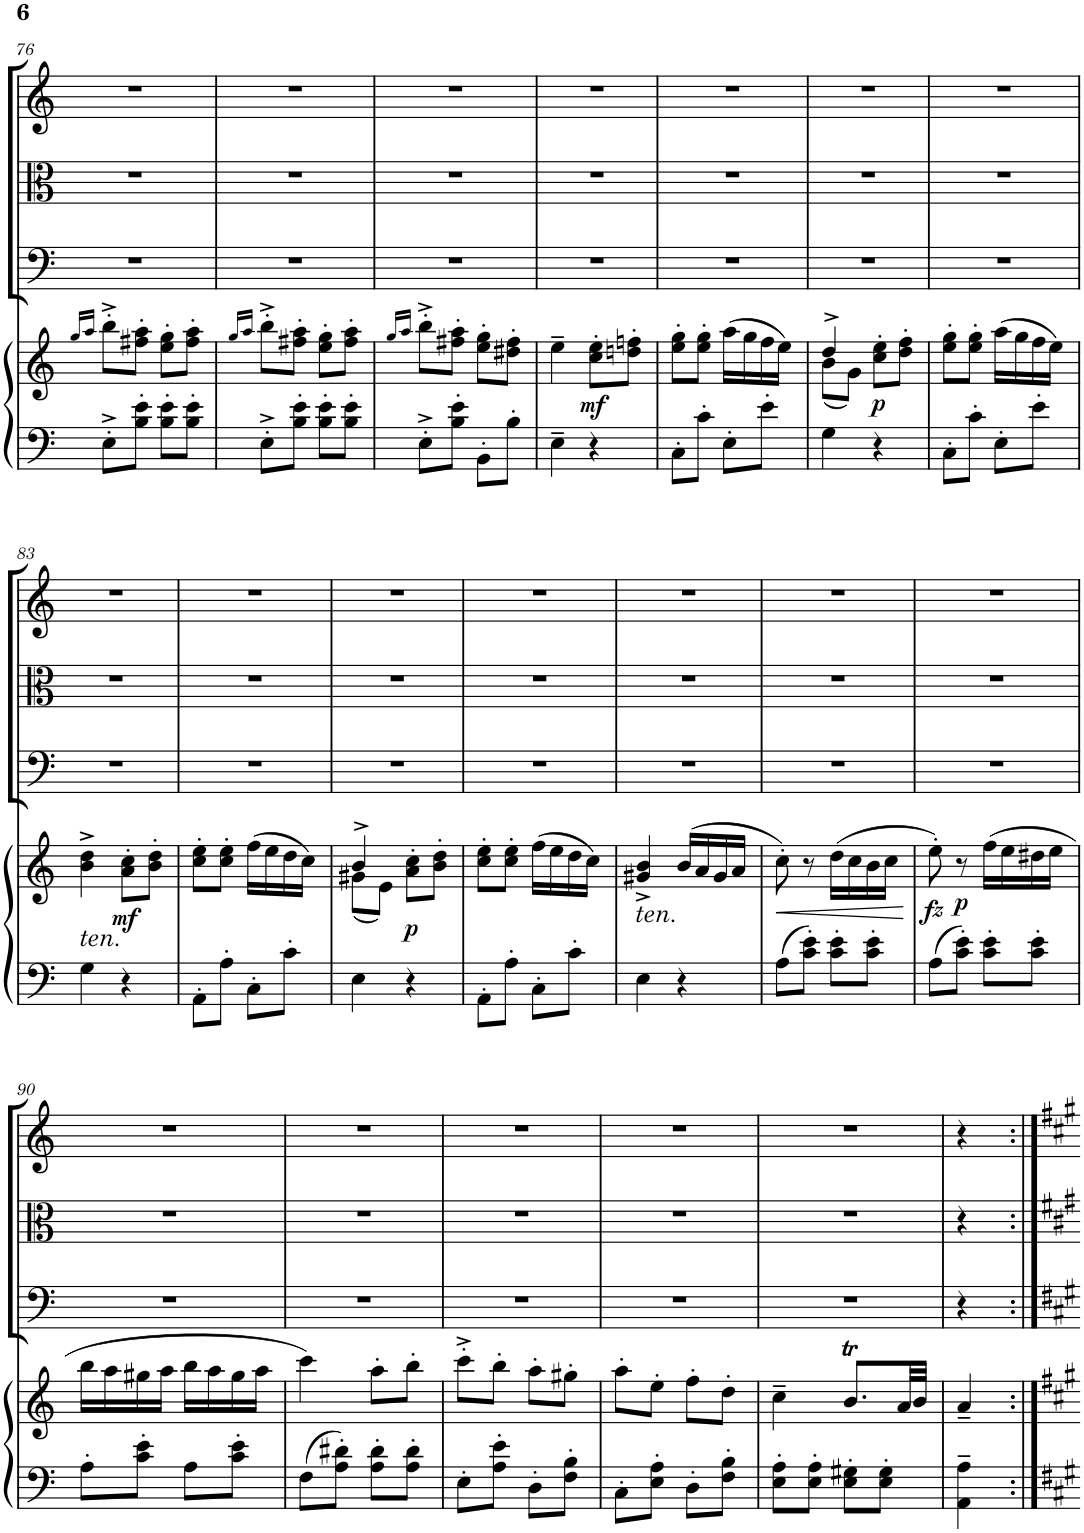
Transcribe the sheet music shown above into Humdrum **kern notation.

**kern	**kern	**dynam	**kern	**kern	**kern
*part4	*part4	*part4	*part3	*part2	*part1
*staff5	*staff4	*staff4/5	*staff3	*staff2	*staff1
*I"Piano	*	*	*I"Violoncello	*I"Viola	*I"Housle
*I'Pno	*	*	*I'Vc	*I'Vla	*
!!LO:PB:g=z
*clefF4	*clefG2	*	*clefF4	*clefC3	*clefG2
*k[]	*k[]	*	*k[]	*k[]	*k[]
*M2/4	*M2/4	*	*M2/4	*M2/4	*M2/4
=76	=76	=76	=76	=76	=76
.	16qgg/LL	.	.	.	.
.	16qaa/JJ	.	.	.	.
8E'^\L	8bb'^\L	.	2r	2r	2r
8B\' 8e\'J	8ff#X\' 8aa\'J	.	.	.	.
8B\' 8e\'L	8ee\' 8gg\'L	.	.	.	.
8B\' 8e\'J	8ff#\' 8aa\'J	.	.	.	.
=77	=77	=77	=77	=77	=77
.	16qgg/LL	.	.	.	.
.	16qaa/JJ	.	.	.	.
8E'^\L	8bb'^\L	.	2r	2r	2r
8B\' 8e\'J	8ff#X\' 8aa\'J	.	.	.	.
8B\' 8e\'L	8ee\' 8gg\'L	.	.	.	.
8B\' 8e\'J	8ff#\' 8aa\'J	.	.	.	.
=78	=78	=78	=78	=78	=78
.	16qgg/LL	.	.	.	.
.	16qaa/JJ	.	.	.	.
8E'^\L	8bb'^\L	.	2r	2r	2r
8B\' 8e\'J	8ff#X\' 8aa\'J	.	.	.	.
8BB'\L	8ee\' 8gg\'L	.	.	.	.
8B'\J	8dd#X\' 8ff#\'J	.	.	.	.
=79	=79	=79	=79	=79	=79
4E~\	4ee~\	.	2r	2r	2r
!	!	!LO:DY:b	!	!	!
4r	8cc\' 8ee\'L	mf	.	.	.
.	8ddn\' 8ffn\'J	.	.	.	.
=80	=80	=80	=80	=80	=80
8C'\L	8ee\' 8gg\'L	.	2r	2r	2r
8c'\J	8ee\' 8gg\'J	.	.	.	.
8E'\L	(16aa\LL	.	.	.	.
.	16gg\	.	.	.	.
8e'\J	16ff\	.	.	.	.
.	16ee\JJ)	.	.	.	.
=81	=81	=81	=81	=81	=81
*	*^	*	*	*	*
4G\	4dd^/	(8b\L	.	2r	2r	2r
.	.	8g\J)	.	.	.	.
!	!	!	!LO:DY:b	!	!	!
4r	8cc\'> 8ee\'>L	4ryy	p	.	.	.
.	8dd\'> 8ff\'>J	.	.	.	.	.
*	*v	*v	*	*	*	*
=82	=82	=82	=82	=82	=82
8C'\L	8ee\' 8gg\'L	.	2r	2r	2r
8c'\J	8ee\' 8gg\'J	.	.	.	.
8E'\L	(16aa\LL	.	.	.	.
.	16gg\	.	.	.	.
8e'\J	16ff\	.	.	.	.
.	16ee\JJ)	.	.	.	.
!!LO:LB:g=z
=83	=83	=83	=83	=83	=83
!	!LO:TX:b:i:t=ten.	!	!	!	!
4G\	4b\^ 4dd\^	.	2r	2r	2r
!	!	!LO:DY:b	!	!	!
4r	8a\' 8cc\'L	mf	.	.	.
.	8b\' 8dd\'J	.	.	.	.
=84	=84	=84	=84	=84	=84
8AA'\L	8cc\' 8ee\'L	.	2r	2r	2r
8A'\J	8cc\' 8ee\'J	.	.	.	.
8C'\L	(16ff\LL	.	.	.	.
.	16ee\	.	.	.	.
8c'\J	16dd\	.	.	.	.
.	16cc\JJ)	.	.	.	.
=85	=85	=85	=85	=85	=85
*	*^	*	*	*	*
4E\	4b^/	(8g#X\L	.	2r	2r	2r
.	.	8e\J)	.	.	.	.
!	!	!	!LO:DY:b	!	!	!
4r	8a\'> 8cc\'>L	4ryy	p	.	.	.
.	8b\'> 8dd\'>J	.	.	.	.	.
*	*v	*v	*	*	*	*
=86	=86	=86	=86	=86	=86
8AA'\L	8cc\' 8ee\'L	.	2r	2r	2r
8A'\J	8cc\' 8ee\'J	.	.	.	.
8C'\L	(16ff\LL	.	.	.	.
.	16ee\	.	.	.	.
8c'\J	16dd\	.	.	.	.
.	16cc\JJ)	.	.	.	.
=87	=87	=87	=87	=87	=87
!	!LO:TX:b:i:t=ten.	!	!	!	!
4E\	4g#X/^ 4b/^	.	2r	2r	2r
4r	(>16b/LL	.	.	.	.
.	16a/	.	.	.	.
.	16g#/	.	.	.	.
.	16a/JJ	.	.	.	.
=88	=88	=88	=88	=88	=88
!	!	!LO:HP:b	!	!	!
8A\L	8cc'\)	<	2r	2r	2r
8c\' 8e\'J	8r	.	.	.	.
8c\' 8e\'L	(16dd\LL	.	.	.	.
.	16cc\	.	.	.	.
8c\' 8e\'J	16b\	.	.	.	.
.	16cc\JJ	.	.	.	.
.	.	[	.	.	.
=89	=89	=89	=89	=89	=89
!	!	!LO:DY:b	!	!	!
8A\L	8ee'\)	fz	2r	2r	2r
!	!	!LO:DY:b	!	!	!
8c\' 8e\'J	8r	p	.	.	.
8c\' 8e\'L	(16ff\LL	.	.	.	.
.	16ee\	.	.	.	.
8c\' 8e\'J	16dd#X\	.	.	.	.
.	16ee\JJ	.	.	.	.
!!LO:LB:g=z
=90	=90	=90	=90	=90	=90
8A'\L	16bb\LL	.	2r	2r	2r
.	16aa\	.	.	.	.
8c\' 8e\'J	16gg#X\	.	.	.	.
.	16aa\JJ	.	.	.	.
8A\L	16bb\LL	.	.	.	.
.	16aa\	.	.	.	.
8c\' 8e\'J	16gg#\	.	.	.	.
.	16aa\JJ	.	.	.	.
=91	=91	=91	=91	=91	=91
8F\L	4ccc\)	.	2r	2r	2r
8A\' 8d#X\'J	.	.	.	.	.
8A\' 8d#\'L	8aa'\L	.	.	.	.
8A\' 8d#\'J	8bb'\J	.	.	.	.
=92	=92	=92	=92	=92	=92
8E'\L	8ccc'^\L	.	2r	2r	2r
8A\' 8e\'J	8bb'\J	.	.	.	.
8D'\L	8aa'\L	.	.	.	.
8F\' 8B\'J	8gg#X'\J	.	.	.	.
=93	=93	=93	=93	=93	=93
8C'\L	8aa'\L	.	2r	2r	2r
8E\' 8A\'J	8ee'\J	.	.	.	.
8D'\L	8ff'\L	.	.	.	.
8F\' 8B\'J	8dd'\J	.	.	.	.
=94	=94	=94	=94	=94	=94
8E\' 8A\'L	4cc~\	.	2r	2r	2r
8E\' 8A\'J	.	.	.	.	.
8E\' 8G#X\'L	8.bt/L	.	.	.	.
8E\' 8G#\'J	.	.	.	.	.
.	32a/LL	.	.	.	.
.	32b/JJJ	.	.	.	.
=95	=95	=95	=95	=95	=95
4AA\~ 4A\~	4a~/	.	4r	4r	4r
=:|!	=:|!	=:|!	=:|!	=:|!	=:|!
*-	*-	*-	*-	*-	*-
